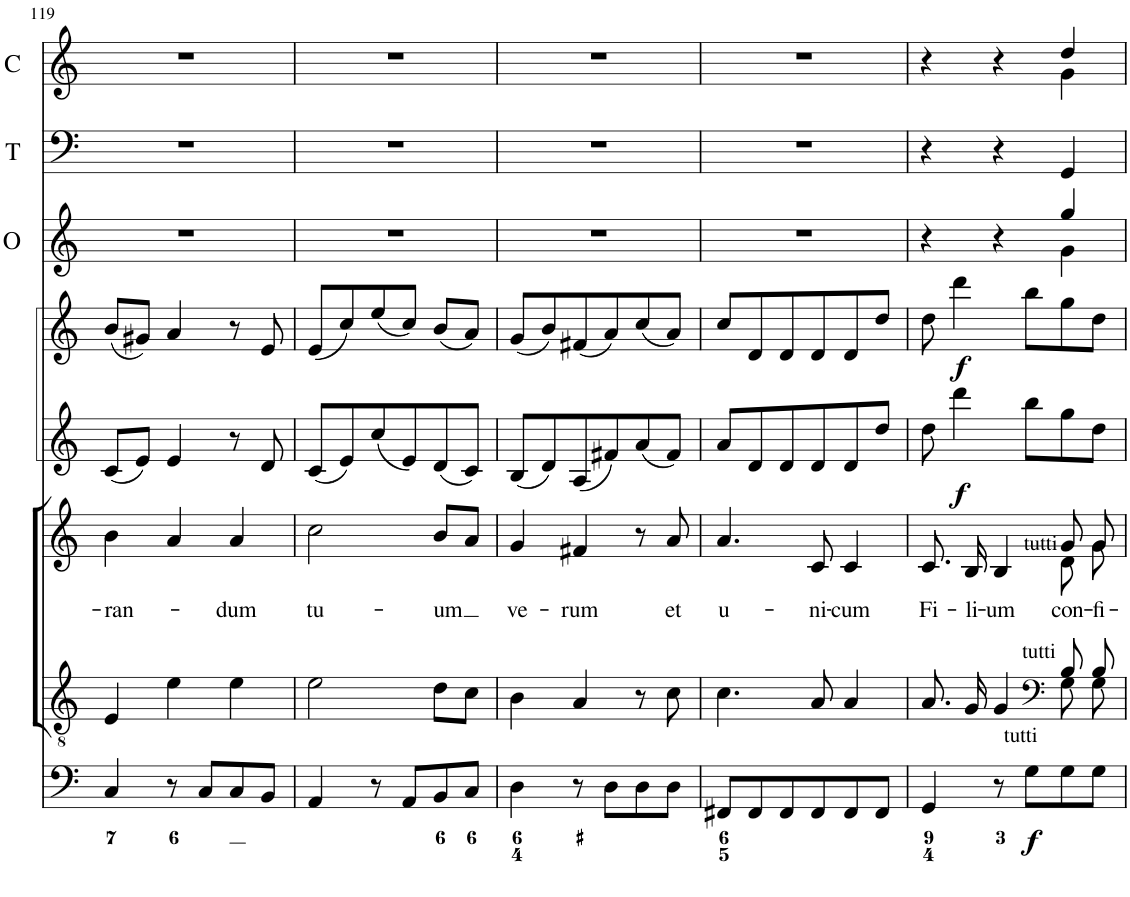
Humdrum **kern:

**kern	**dynam	**kern	**kern	**text	**kern	**dynam	**kern	**dynam	**kern	**kern	**kern
*part8	*part8	*part7	*part6	*part6	*part5	*part5	*part4	*part4	*part3	*part2	*part1
*staff8	*staff8	*staff7	*staff6	*staff6	*staff5	*staff5	*staff4	*staff4	*staff3	*staff2	*staff1
*I"Organ	*	*I"Voice	*I"Voice	*	*I"Violino 2	*	*I"Violino 1	*	*I"Oboi	*I"Timpani	*I"Clarini
*	*	*	*	*	*I'Vln	*	*I'Vln	*	*I'O	*I'T	*I'C
!!LO:PB:g=z
*clefF4	*	*clefGv2	*clefG2	*	*clefG2	*	*clefG2	*	*clefG2	*clefF4	*clefG2
*k[]	*	*k[]	*k[]	*	*k[]	*	*k[]	*	*k[]	*k[]	*k[]
*M3/4	*	*M3/4	*M3/4	*	*M3/4	*	*M3/4	*	*M3/4	*M3/4	*M3/4
=119	=119	=119	=119	=119	=119	=119	=119	=119	=119	=119	=119
!	!	!	!	!LO:LY:b	!	!	!	!	!	!	!
4C/	.	4E/	4b\	-ran-	(8c/L	.	(8b/L	.	2.r	2.r	2.r
.	.	.	.	.	8e/J)	.	8g#X/J)	.	.	.	.
8r	.	4e\	4a/	.	4e/	.	4a/	.	.	.	.
8C/L	.	.	.	.	.	.	.	.	.	.	.
!	!	!	!	!LO:LY:b	!	!	!	!	!	!	!
8C/	.	4e\	4a/	-dum	8r	.	8r	.	.	.	.
8BB/J	.	.	.	.	8d/	.	8e/	.	.	.	.
=120	=120	=120	=120	=120	=120	=120	=120	=120	=120	=120	=120
!	!	!	!	!LO:LY:b	!	!	!	!	!	!	!
4AA/	.	2e\	2cc\	tu-	(8c/L	.	(8e/L	.	2.r	2.r	2.r
.	.	.	.	.	8e/)	.	8cc/)	.	.	.	.
8r	.	.	.	.	(8cc/	.	(8ee/	.	.	.	.
8AA/L	.	.	.	.	8e/)	.	8cc/J)	.	.	.	.
!	!	!	!	!LO:LY:b	!	!	!	!	!	!	!
8BB/	.	8d\L	8b/L	-um	(8d/	.	(8b/L	.	.	.	.
8C/J	.	8c\J	8a/J	.	8c/J)	.	8a/J)	.	.	.	.
=121	=121	=121	=121	=121	=121	=121	=121	=121	=121	=121	=121
!	!	!	!	!LO:LY:b	!	!	!	!	!	!	!
4D\	.	4B\	4g/	ve-	(8B/L	.	(8g/L	.	2.r	2.r	2.r
.	.	.	.	.	8d/)	.	8b/)	.	.	.	.
!	!	!	!	!LO:LY:b	!	!	!	!	!	!	!
8r	.	4A/	4f#X/	-rum	(8A/	.	(8f#X/	.	.	.	.
8D\L	.	.	.	.	8f#X/)	.	8a/)	.	.	.	.
8D\	.	8r	8r	.	(8a/	.	(8cc/	.	.	.	.
!	!	!	!	!LO:LY:b	!	!	!	!	!	!	!
8D\J	.	8c\	8a/	et	8f#/J)	.	8a/J)	.	.	.	.
=122	=122	=122	=122	=122	=122	=122	=122	=122	=122	=122	=122
!	!	!	!	!LO:LY:b	!	!	!	!	!	!	!
8FF#X/L	.	4.c\	4.a/	u-	8a/L	.	8cc/L	.	2.r	2.r	2.r
8FF#/	.	.	.	.	8d/	.	8d/	.	.	.	.
8FF#/	.	.	.	.	8d/	.	8d/	.	.	.	.
!	!	!	!	!LO:LY:b	!	!	!	!	!	!	!
8FF#/	.	8A/	8c/	-ni-	8d/	.	8d/	.	.	.	.
!	!	!	!	!LO:LY:b	!	!	!	!	!	!	!
8FF#/	.	4A/	4c/	-cum	8d/	.	8d/	.	.	.	.
8FF#/J	.	.	.	.	8dd/J	.	8dd/J	.	.	.	.
=123	=123	=123	=123	=123	=123	=123	=123	=123	=123	=123	=123
*	*	*^	*^	*	*	*	*	*	*	*	*
!	!	!	!	!	!	!LO:LY:b	!	!	!	!	!	!	!
*	*	*	*	*	*	*	*	*	*	*	*^	*	*^
4GG/	.	8.A/	2ryy	2ryy	8.c/	Fi-	8dd\	.	8dd\	.	4r	2ryy	4r	4r	2ryy
!	!	!	!	!	!	!	!	!LO:DY:b	!	!LO:DY:b	!	!	!	!	!
.	.	.	.	.	.	.	4ddd\	f	4ddd\	f	.	.	.	.	.
!	!	!	!	!	!	!LO:LY:b	!	!	!	!	!	!	!	!	!
.	.	16G/	.	.	16B/	-li-	.	.	.	.	.	.	.	.	.
!	!	!	!	!	!	!LO:LY:b	!	!	!	!	!	!	!	!	!
8r	.	4G/	.	.	4B/	-um	.	.	.	.	4r	.	4r	4r	.
!LO:TX:a:t=tutti	!	!	!	!	!	!	!	!	!	!	!	!	!	!	!
!	!LO:DY:b	!	!	!	!	!	!	!	!	!	!	!	!	!	!
8G\L	f	.	.	.	.	.	8bb\L	.	8bb\L	.	.	.	.	.	.
*	*	*clefF4	*	*	*	*	*	*	*	*	*	*	*	*	*
!	!	!	!	!LO:TX:a:t=tutti	!	!	!	!	!	!	!	!	!	!	!
!	!	!LO:TX:a:t=tutti	!	!	!	!	!	!	!	!	!	!	!	!	!
!	!	!	!	!	!	!LO:LY:b	!	!	!	!	!	!	!	!	!
8G\	.	8B/	8G\	8g/	8d\	con-	8gg\	.	8gg\	.	4gg/	4g\	4GG/	4dd/	4g\
!	!	!	!	!	!	!LO:LY:b	!	!	!	!	!	!	!	!	!
8G\J	.	8B/	8G\	8g/	8g\	-fi-	8dd\J	.	8dd\J	.	.	.	.	.	.
*	*	*v	*v	*	*	*	*	*	*	*	*v	*v	*	*v	*v
*	*	*	*v	*v	*	*	*	*	*	*	*	*
=	=	=	=	=	=	=	=	=	=	=	=
*-	*-	*-	*-	*-	*-	*-	*-	*-	*-	*-	*-
